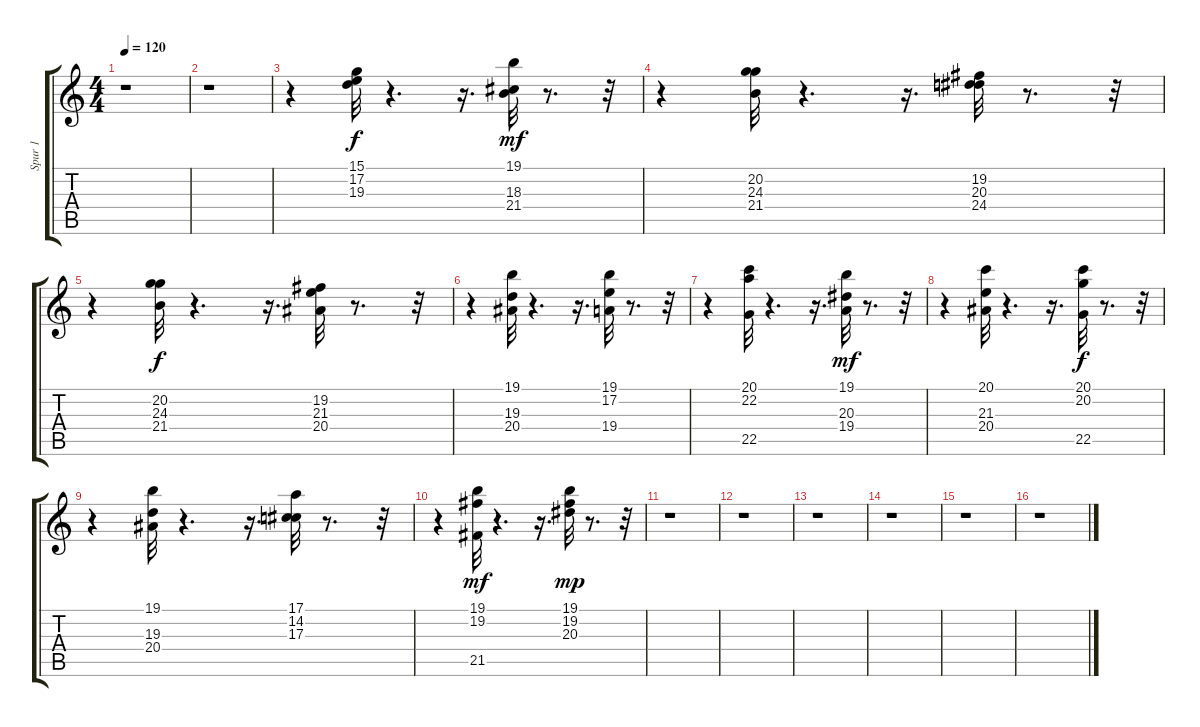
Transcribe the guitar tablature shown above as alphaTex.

\track ("Spur 1" "Spur 1") {instrument trumpet}
\staff {score tabs}
\tuning (E4 B3 G3 D3 A2 E2) {hide}
\ts (4 4)
\tempo 120
\clef g2
\ks c
r.1{dy f} |
r.1 |
r.4 (15.1 17.2 19.3).32{volume 11 instrument pizzicatostrings} r.4{d} r.16{d} (19.1 18.3 21.4).32{dy mf} r.8{d} r.32 |
r.4 (20.2 24.3 21.4).32 r.4{d} r.16{d} (19.2 20.3 24.4).32 r.8{d} r.32 |
r.4 (20.2 24.3 21.4).32{dy f} r.4{d} r.16{d} (19.2 21.3 20.4).32 r.8{d} r.32 |
r.4 (19.1 19.3 20.4).32 r.4{d} r.16{d} (19.1 17.2 19.4).32 r.8{d} r.32 |
r.4 (20.1 22.2 22.5).32 r.4{d} r.16{d} (19.1 20.3 19.4).32{dy mf} r.8{d} r.32 |
r.4 (20.1 21.3 20.4).32 r.4{d} r.16{d} (20.1 20.2 22.5).32{dy f} r.8{d} r.32 |
r.4 (19.1 19.3 20.4).32 r.4{d} r.16{d} (17.1 14.2 17.3).32 r.8{d} r.32 |
r.4 (19.1 19.2 21.5).32{dy mf} r.4{d} r.16{d} (19.1 19.2 20.3).32{dy mp} r.8{d} r.32 |
r.1 |
r.1 |
r.1 |
r.1 |
r.1 |
r.1
